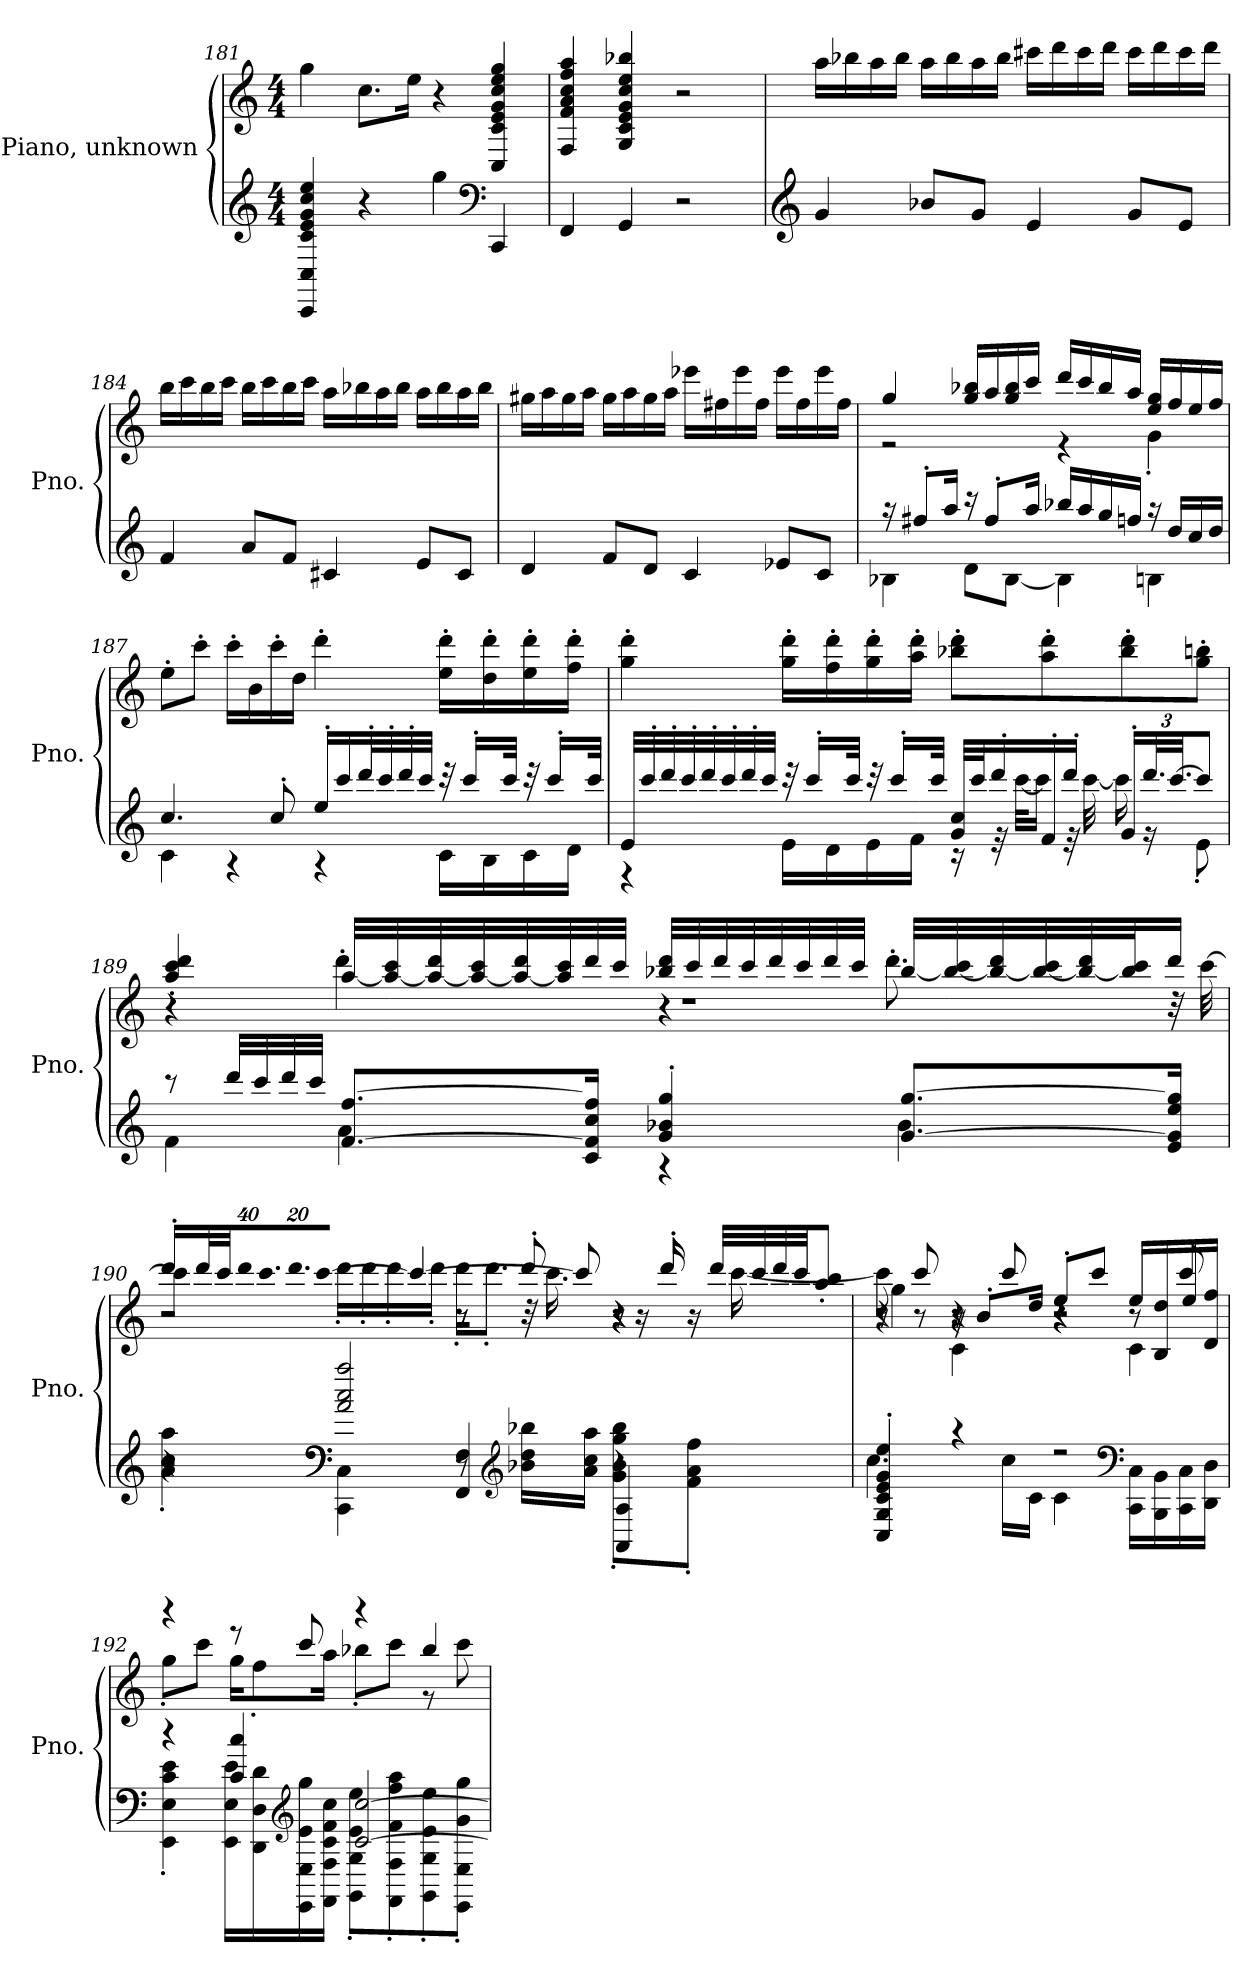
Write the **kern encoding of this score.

**kern	**kern
*part1	*part1
*staff2	*staff1
*I"Piano, unknown	*
*I'Pno.	*
*clefG2	*clefG2
*k[]	*k[]
*M4/4	*M4/4
=181	=181
4CC/ 4C/ 4c/ 4e/ 4g/ 4cc/ 4ee/	4gg\
4r	8.cc\L
.	16ee\Jk
4gg\	4r
*clefF4	*
4CC/	4C/ 4c/ 4e/ 4g/ 4cc/ 4ee/ 4gg/
=182	=182
4FF/	4F/ 4f/ 4a/ 4cc/ 4ff/ 4aa/
4GG/	4G/ 4c/ 4e/ 4g/ 4cc/ 4ee/ 4bb-X/
2r	2r
!!LO:LB:g=z
=183	=183
*clefG2	*
4g/	16aa\LL
.	16bb-X\
.	16aa\
.	16bb-\JJ
8b-X/L	16aa\LL
.	16bb-\
8g/J	16aa\
.	16bb-\JJ
4e/	16ccc#X\LL
.	16ddd\
.	16ccc#\
.	16ddd\JJ
8g/L	16ccc#\LL
.	16ddd\
8e/J	16ccc#\
.	16ddd\JJ
=184	=184
4f/	16bb\LL
.	16ccc\
.	16bb\
.	16ccc\JJ
8a/L	16bb\LL
.	16ccc\
8f/J	16bb\
.	16ccc\JJ
4c#X/	16aa\LL
.	16bb-X\
.	16aa\
.	16bb-\JJ
8e/L	16aa\LL
.	16bb-\
8c#/J	16aa\
.	16bb-\JJ
!!LO:LB:g=z
=185	=185
4d/	16gg#X\LL
.	16aa\
.	16gg#\
.	16aa\JJ
8f/L	16gg#\LL
.	16aa\
8d/J	16gg#\
.	16aa\JJ
4c/	16eee-X\LL
.	16ff#X\
.	16eee-\
.	16ff#\JJ
8e-X/L	16eee-\LL
.	16ff#\
8c/J	16eee-\
.	16ff#\JJ
=186	=186
*^	*^
16r	4B-X\	4gg/	2r
8ff#X'/L	.	.	.
16aa/Jk	.	.	.
16r	8d\L	16gg/ 16bb-X/LL	.
8ff#'/L	.	16aa/	.
.	[8B-\J	16gg/ 16bb-/	.
16aa/Jk	.	16ccc/JJ	.
16bb-X/LL	4B-\]	16ddd/LL	4r
16aa/	.	16ccc/	.
16gg/	.	16bb-/	.
16ffn/JJ	.	16aa/JJ	.
16r	4Bn\	16ee/ 16gg/LL	4g'\
16dd/LL	.	16ff/	.
16cc/	.	16ee/	.
16dd/JJ	.	16ff/JJ	.
*	*	*v	*v
!!LO:LB:g=z
=187	=187	=187
4.cc/	4c\	8ee'\L
.	.	8ccc'\J
.	4r	16ccc'\LL
.	.	16b\
8cc'/	.	16ccc'\
.	.	16dd\JJ
16ee'/LL	4r	4ddd'\
16ccc/	.	.
32ddd'/L	.	.
32ccc'/	.	.
32ddd'/	.	.
32ccc/JJJ	.	.
32r	16c\LL	16ee\' 16ddd\'LL
16ccc'/LL	.	.
.	16B\	16dd\' 16ddd\'
32ccc/JJk	.	.
32r	16c\	16ee\' 16ddd\'
16ccc'/LL	.	.
.	16d\JJ	16ff\' 16ddd\'JJ
32ccc/JJk	.	.
!!LO:LB:g=z
=188	=188	=188
32e/LLL	4r	4gg\' 4ddd\'
32ccc'/	.	.
32ddd'/	.	.
32ccc'/	.	.
32ddd'/	.	.
32ccc'/	.	.
32ddd'/	.	.
32ccc/JJJ	.	.
32r	16e\LL	16gg\' 16ddd\'LL
16ccc'/LL	.	.
.	16d\	16ff\' 16ddd\'
32ccc/JJk	.	.
32r	16e\	16gg\' 16ddd\'
16ccc'/LL	.	.
.	16f\JJ	16aa\' 16ddd\'JJ
32ccc/JJk	.	.
32g/ 32cc/LLL	16r	8bb-X\' 8ddd\'L
32ccc/J	.	.
16ddd'/	32r	.
.	[32ccc\KLL	.
16f'/	16ccc\JJ]	8aa\' 8ddd\'
16ddd'/JJ	32r	.
.	[32ccc\	.
16g'/LL	16ccc\]	8bb-\' 8ddd\'
*Xbrackettup	*	*
48.ddd/L	16r	.
[48.ccc/JJ	.	.
8ccc/J]	8e'\	8gg\' 8bbn\'J
!!LO:PB:g=z
=189	=189	=189
*	*	*^
*	*	*	*^
8r	4f\	1r	4aa/' 4ccc/' 4ddd/'	4r
32ddd/LLL	.	.	.	.
32ccc/	.	.	.	.
32ddd/	.	.	.	.
32ccc/JJJ	.	.	.	.
[8.f/ [8.ff/L	4a\	.	[32aa/LLL	4ddd'\
.	.	.	32aa/_ 32ccc/	.
.	.	.	32aa/_ 32ddd/	.
.	.	.	32aa/_ 32ccc/	.
.	.	.	32aa/_ 32ddd/	.
.	.	.	32aa/] 32ccc/	.
16c/ 16f/] 16cc/ 16ff/]Jk	.	.	32ddd/	.
.	.	.	32ccc/JJJ	.
4g/' 4b-X/' 4gg/'	4r	.	32bb-X/ 32ddd/LLL	4r
.	.	.	32ccc/	.
.	.	.	32ddd/	.
.	.	.	32ccc/	.
.	.	.	32ddd/	.
.	.	.	32ccc/	.
.	.	.	32ddd/	.
.	.	.	32ccc/JJJ	.
[8.g/ [8.gg/L	4b-\	.	[32bb-/LLL	8.ddd'\
.	.	.	32bb-/_ 32ccc/	.
.	.	.	32bb-/_ 32ddd/	.
.	.	.	32bb-/_ 32ccc/	.
.	.	.	32bb-/_ 32ddd/	.
.	.	.	32bb-/] 32ccc/J	.
16e/ 16g/] 16ee/ 16gg/]Jk	.	.	16ddd'/JJ	32r
.	.	.	.	[32ccc\
!!LO:LB:g=z
=190	=190	=190	=190	=190
*	*^	*	*	*^
4r	4a\' 4cc\' 4aa\'	2r	2r	2r	16ddd'/LL	4ccc\]
.	.	.	.	.	32ddd/L	.
.	.	.	.	.	32ccc/	.
*	*	*	*	*	*Xbrackettup	*
!	!	!	!	!	!LO:N:vis=32	!
.	.	.	.	.	640%23ddd/	.
!	!	!	!	!	!LO:N:vis=64.	!
.	.	.	.	.	640%17ccc/L	.
!	!	!	!	!	!LO:N:vis=64.	!
.	.	.	.	.	640%17ddd/J	.
!	!	!	!	!	!LO:N:vis=32	!
.	.	.	.	.	[640%23ccc/JJJ	.
*clefF4	*	*	*	*	*	*
2a/ 2cc/ 2aa/	4CC\ 4C\	.	.	.	4ccc/_	16ddd'\LL
.	.	.	.	.	.	16ddd'\
.	.	.	.	.	.	16ddd'\
.	.	.	.	.	.	16ddd'\JJ
.	8r	4FF/ 4F/	8r	8r	8ccc/]	16ddd'\KL
.	.	.	.	.	.	8.ddd'\J
*clefG2	*	*	*	*	*	*
.	16b-X\ 16dd\ 16bb-X\LL	.	8ddd'/	32r	16r	.
.	.	.	.	16.ccc\	.	.
.	16a\ 16cc\ 16aa\JJ	.	.	.	16ddd'/	.
4r	8g\' 8b-\' 8gg\' 8bb-\'L	4AA/ 4A/	4r	8r	32ddd/LLL	4r
.	.	.	.	.	32ccc/	.
.	.	.	.	.	32ddd/	.
.	.	.	.	.	32ccc/JJ	.
.	8f\' 8a\' 8ff\'J	.	.	16r	8aa/' 8bb/'J	.
.	.	.	.	[16ccc\	.	.
*	*v	*v	*	*	*	*
!!LO:LB:g=z	!!	!!	!!
=191	=191	=191	=191	=191	=191
4C/' 4G/' 4c/' 4e/' 4g/' 4ee/'	4.cc\	4r	8ccc\]	8r	4gg\
.	.	.	8r	8ccc/	.
4r	.	8r	4r	16r	4c\
.	.	.	.	8b'/L	.
.	16cc\LL	8ccc/	.	.	.
.	16c\JJ	.	.	16dd/Jk	.
2r	4c\	4r	2r	8ee'/L	4r
.	.	.	.	8ccc/J	.
*clefF4	*	*	*	*	*
.	16CC\ 16C\LL	8r	.	16ee/LL	4c\
.	16BBB\ 16BB\	.	.	16B/ 16dd/	.
.	16CC\ 16C\	8ccc/	.	16ee/	.
.	16DD\ 16D\JJ	.	.	16d/ 16ff/JJ	.
*	*	*	*v	*v	*v
=192	=192	=192	=192
4r	4EE\' 4E\' 4c\' 4e\'	4r	8gg'\L
.	.	.	8ccc\J
4c/ 4cc/	16EE\ 16E\ 16e\LL	8r	16gg\KL
.	16DD\ 16D\ 16d\	.	8ff'\
*clefG2	*	*	*
.	16EE\ 16E\ 16e\ 16gg\	8ccc/	.
.	16FF\ 16F\ 16c\ 16f\ 16cc\JJ	.	16aa\Jk
[2c/ [2cc/	8GG\' 8G\' 8e\' 8ee\'L	4r	8bb-X'\L
.	8FF\' 8F\' 8f\' 8ff\' 8aa\'	.	8ccc\J
.	8GG\' 8G\' 8e\' 8ee\'	4bb-/	8r
.	8EE\' 8E\' 8g\' 8gg\'J	.	8ccc\
*v	*v	*	*
*	*v	*v
=	=
*-	*-
